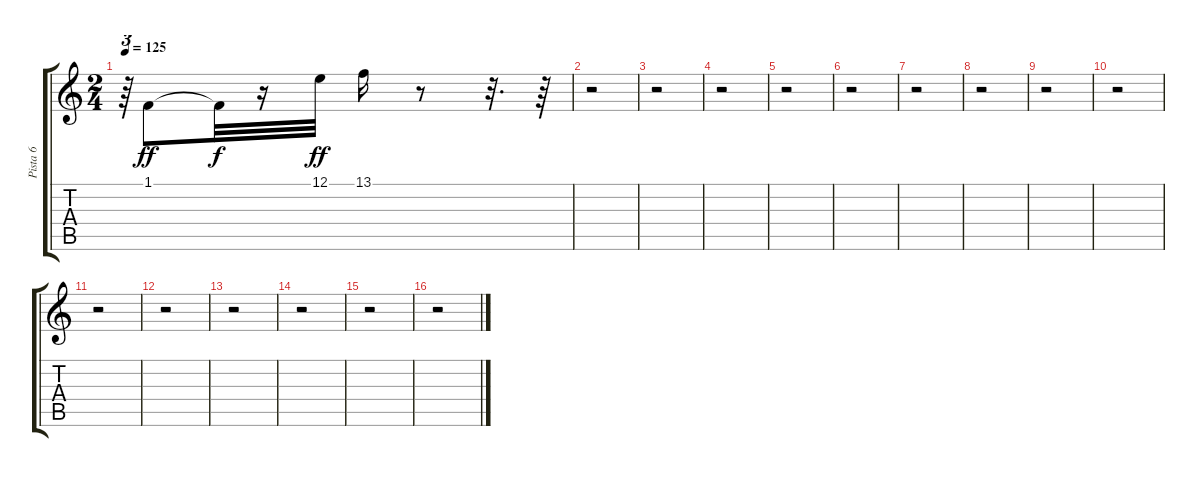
\track ("Pista 6" "Pista 6") {instrument altosax}
\staff {score tabs}
\tuning (E4 B3 G3 D3 A2 E2) {hide}
\ts (2 4)
\tempo 125
\clef g2
\ks c
r.64{tu (3 2) dy fff} 1.1.8{dy ff} 1.1{t}.32{dy f} r.16 12.1.32{dy ff} 13.1.16 r.8 r.32{d} r.64 |
r.2 |
r.2 |
r.2 |
r.2 |
r.2 |
r.2 |
r.2 |
r.2 |
r.2 |
r.2 |
r.2 |
r.2 |
r.2 |
r.2 |
r.2
